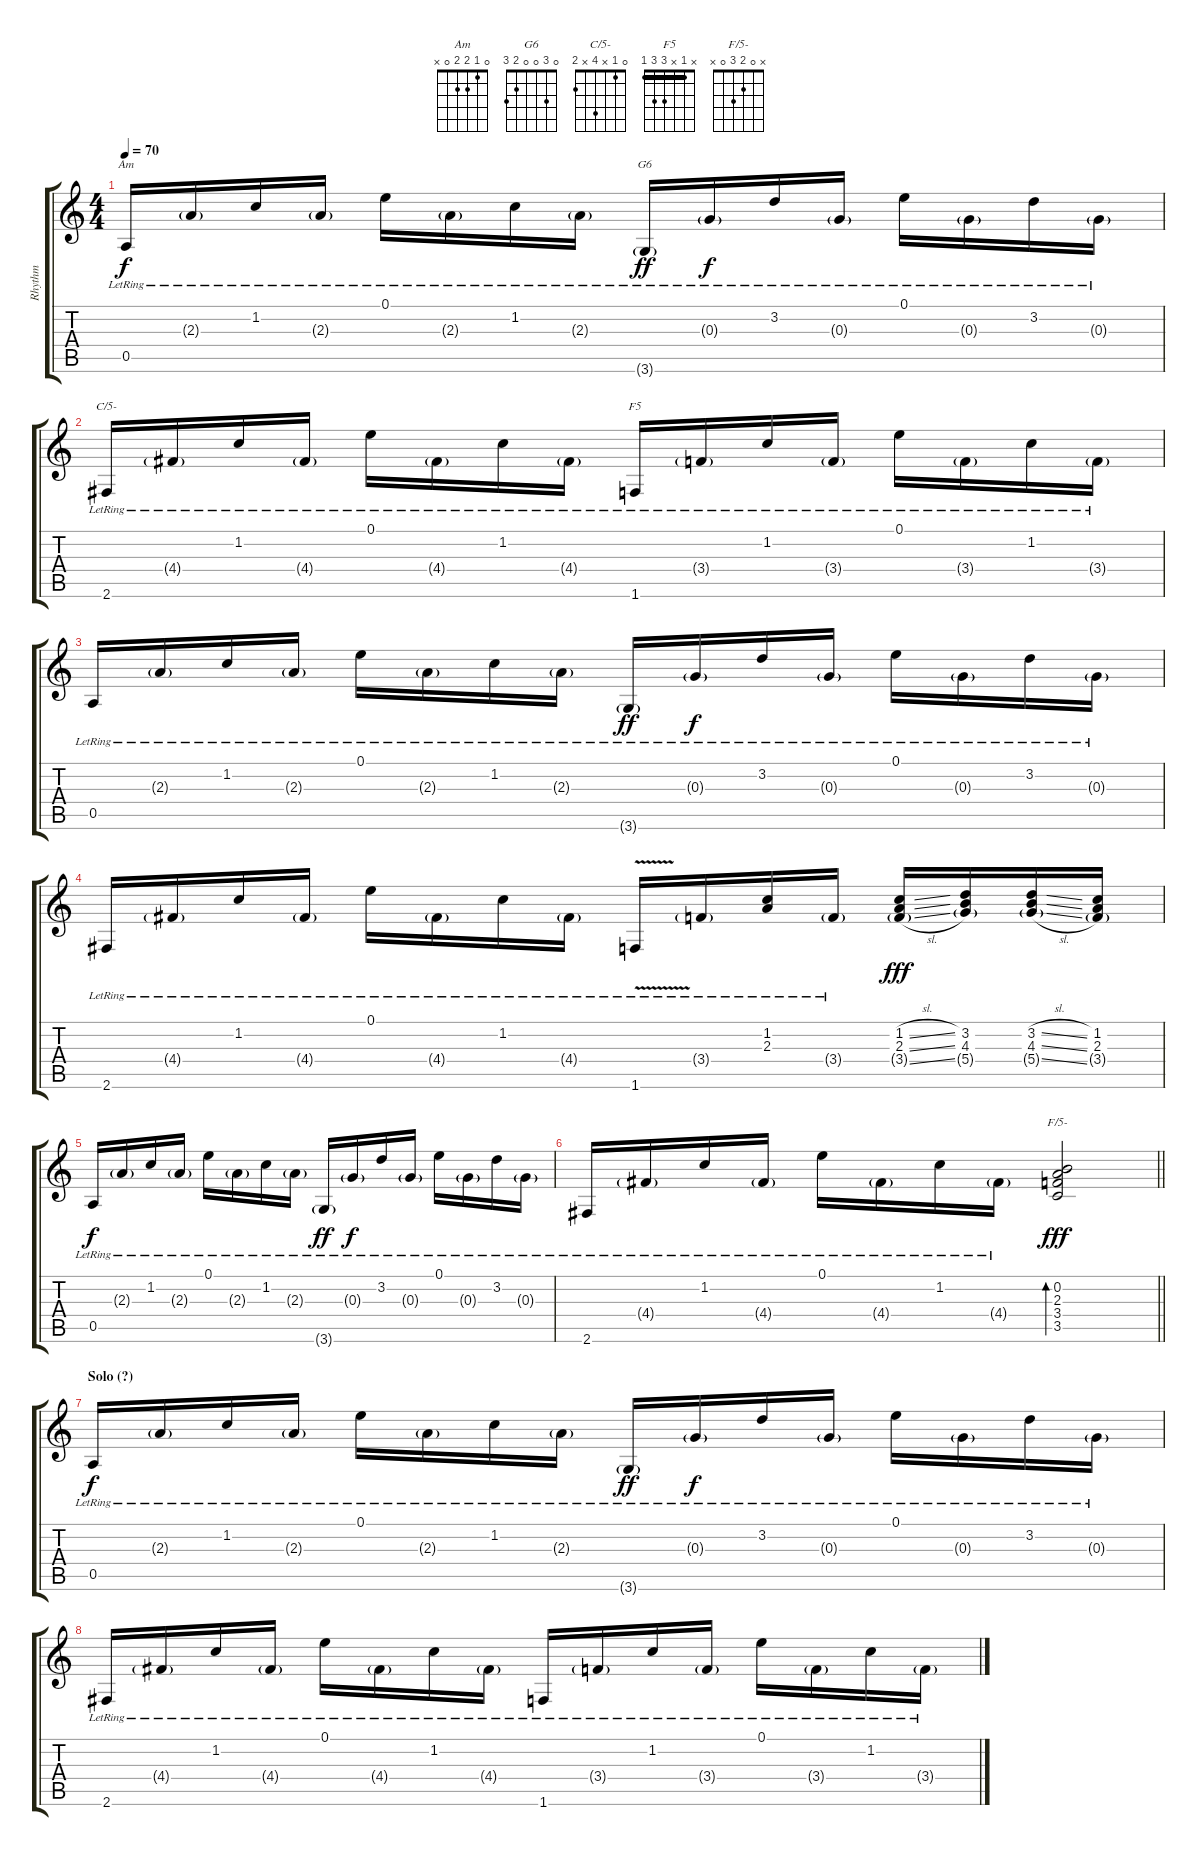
\track ("Rhythm" "Rhythm") {instrument electricguitarjazz}
\staff {score tabs}
\tuning (E4 B3 G3 D3 A2 E2) {hide}
\chord ("Am" 0 1 2 2 0 x)
\chord ("G6" 0 3 0 0 2 3)
\chord ("C/5-" 0 1 x 4 x 2)
\chord ("F5" x 1 x 3 3 1) {barre 1}
\chord ("F/5-" x 0 2 3 0 x)
\ts (4 4)
\tempo 70
\clef g2
\ks c
0.5{lr}.16{ch "Am" dy f} 2.3{g lr}.16 1.2{lr}.16 2.3{g lr}.16 0.1{lr}.16 2.3{g lr}.16 1.2{lr}.16 2.3{g lr}.16 3.6{g lr}.16{ch "G6" dy ff} 0.3{g lr}.16{dy f} 3.2{lr}.16 0.3{g lr}.16 0.1{lr}.16 0.3{g lr}.16 3.2{lr}.16 0.3{g lr}.16 |
2.6{lr}.16{ch "C/5-"} 4.4{g lr}.16 1.2{lr}.16 4.4{g lr}.16 0.1{lr}.16 4.4{g lr}.16 1.2{lr}.16 4.4{g lr}.16 1.6{lr}.16{ch "F5"} 3.4{g lr}.16 1.2{lr}.16 3.4{g lr}.16 0.1{lr}.16 3.4{g lr}.16 1.2{lr}.16 3.4{g lr}.16 |
0.5{lr}.16 2.3{g lr}.16 1.2{lr}.16 2.3{g lr}.16 0.1{lr}.16 2.3{g lr}.16 1.2{lr}.16 2.3{g lr}.16 3.6{g lr}.16{dy ff} 0.3{g lr}.16{dy f} 3.2{lr}.16 0.3{g lr}.16 0.1{lr}.16 0.3{g lr}.16 3.2{lr}.16 0.3{g lr}.16 |
2.6{lr}.16 4.4{g lr}.16 1.2{lr}.16 4.4{g lr}.16 0.1{lr}.16 4.4{g lr}.16 1.2{lr}.16 4.4{g lr}.16 1.6{v lr}.16 3.4{g lr}.16 (1.2{lr} 2.3{lr}).16 3.4{g lr}.16 (1.2{sl} 2.3{sl} 3.4{sl g}).16{dy fff} (3.2 4.3 5.4{g}).16 (3.2{sl} 4.3{sl} 5.4{sl g}).16 (1.2 2.3 3.4{g}).16 |
0.5{lr}.16{dy f} 2.3{g lr}.16 1.2{lr}.16 2.3{g lr}.16 0.1{lr}.16 2.3{g lr}.16 1.2{lr}.16 2.3{g lr}.16 3.6{g lr}.16{dy ff} 0.3{g lr}.16{dy f} 3.2{lr}.16 0.3{g lr}.16 0.1{lr}.16 0.3{g lr}.16 3.2{lr}.16 0.3{g lr}.16 |
\barLineRight lightlight
2.6{lr}.16 4.4{g lr}.16 1.2{lr}.16 4.4{g lr}.16 0.1{lr}.16 4.4{g lr}.16 1.2{lr}.16 4.4{g lr}.16 (0.2 2.3 3.4 3.5).2{bd 60 ch "F/5-" dy fff} |
\section ("" "Solo (?)")
0.5{lr}.16{dy f} 2.3{g lr}.16 1.2{lr}.16 2.3{g lr}.16 0.1{lr}.16 2.3{g lr}.16 1.2{lr}.16 2.3{g lr}.16 3.6{g lr}.16{dy ff} 0.3{g lr}.16{dy f} 3.2{lr}.16 0.3{g lr}.16 0.1{lr}.16 0.3{g lr}.16 3.2{lr}.16 0.3{g lr}.16 |
2.6{lr}.16 4.4{g lr}.16 1.2{lr}.16 4.4{g lr}.16 0.1{lr}.16 4.4{g lr}.16 1.2{lr}.16 4.4{g lr}.16 1.6{lr}.16 3.4{g lr}.16 1.2{lr}.16 3.4{g lr}.16 0.1{lr}.16 3.4{g lr}.16 1.2{lr}.16 3.4{g lr}.16
